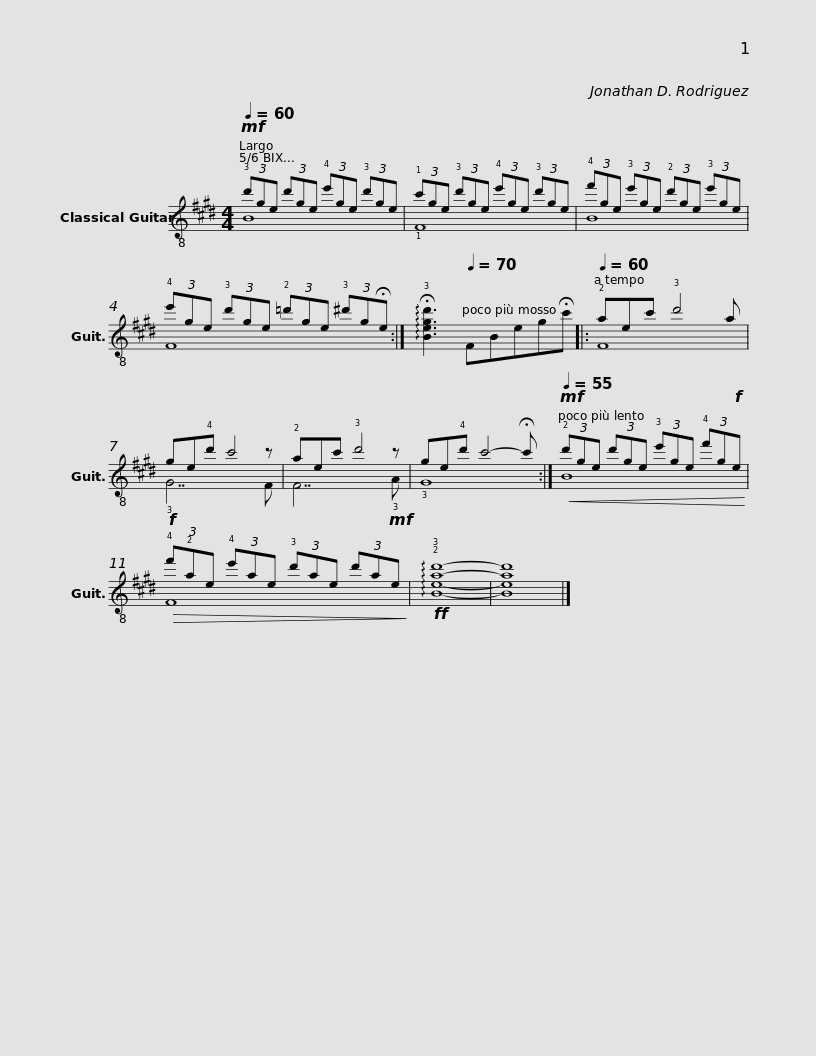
X:1
%%score ( 1 2 )
L:1/8
Q:1/4=60
M:4/4
I:linebreak $
K:E
V:1 treble-8
V:2 treble-8
V:1
!mf! (3!3!d'ge (3d'ge (3!4!e'ge (3!3!d'ge | (3!1!c'ge (3!3!d'ge (3!4!e'ge (3!3!d'ge |$ (3!4!f'ge (3!3!e'ge (3!2!d'ge (3!3!e'ge | (3!4!e'ge (3!3!d'ge (3!2!=d'ge (3!3!^d'g!fermata!e :|$ !arpeggio!!fermata!!3![Begd']3[Q:1/4=70] FBeg!fermata!c' |:$ %5
[Q:1/4=60] !2!aec' !3!d'4 a | ge!4!d' c'4 z | !2!aec' !3!d'4 z | ge!4!d' c'4- !fermata!c' :|$[Q:1/4=55]!mf!!<(! (3!2!d'ge (3d'ge (3!3!e'ge (3!4!f'g!f!e!<)! | %10
!f!!>(! (3!4!f'!2!ae (3!4!e'ae (3!3!d'ae (3d'a!mf!e!>)! |$!ff! !arpeggio!!2!!3![Bead']8- | [Bead']8 |] %13
V:2
 B8 | !1!F8 |$ B8 | F8 :|$ x8 |:$ %5
 F8 | !3!G7 F | F7 !3!A | !3!G8 :|$ B8 | %10
 F8 |$ x8 | x8 |] %13
